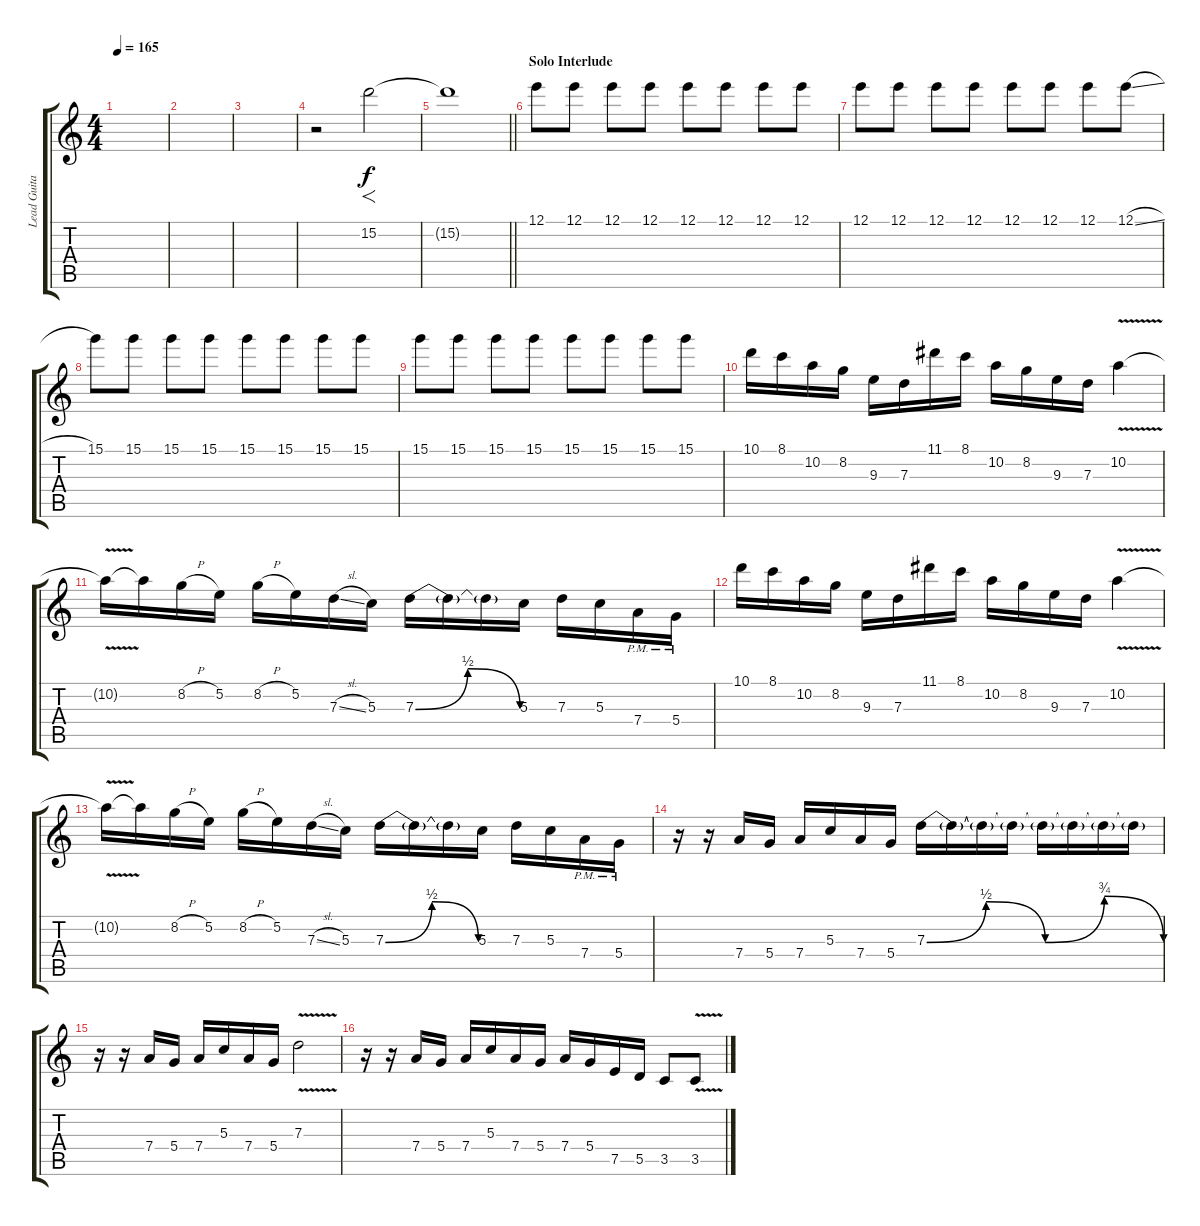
\track ("Lead Guitar 2" "Lead Guita") {instrument distortionguitar}
\staff {score tabs}
\tuning (E4 B3 G3 D3 A2 D2) {hide}
\ts (4 4)
\tempo 165
\clef g2
\ks c
|
|
|
r.2{volume 13 balance 8 instrument distortionguitar} 15.2.2{f dy f} |
\barLineRight lightlight
15.2{t}.1 |
\section ("" "Solo Interlude")
12.1.8 12.1.8 12.1.8 12.1.8 12.1.8 12.1.8 12.1.8 12.1.8 |
12.1.8 12.1.8 12.1.8 12.1.8 12.1.8 12.1.8 12.1.8 12.1{sl}.8 |
15.1.8 15.1.8 15.1.8 15.1.8 15.1.8 15.1.8 15.1.8 15.1.8 |
15.1.8 15.1.8 15.1.8 15.1.8 15.1.8 15.1.8 15.1.8 15.1.8 |
10.1.16 8.1.16 10.2.16 8.2.16 9.3.16 7.3.16 11.1.16 8.1.16 10.2.16 8.2.16 9.3.16 7.3.16 10.2{v}.4 |
10.2{t}.16 10.2{t}.16 8.2{h}.16 5.2.16 8.2{h}.16 5.2.16 7.3{sl}.16 5.3.16 7.3{be (bendrelease 0 0 30 2 30 2 60 0)}.16 7.3{t}.16 7.3{t}.16 5.3.16 7.3.16 5.3.16 7.4{pm}.16 5.4{pm}.16 |
10.1.16 8.1.16 10.2.16 8.2.16 9.3.16 7.3.16 11.1.16 8.1.16 10.2.16 8.2.16 9.3.16 7.3.16 10.2{v}.4 |
10.2{t}.16 10.2{t}.16 8.2{h}.16 5.2.16 8.2{h}.16 5.2.16 7.3{sl}.16 5.3.16 7.3{be (bendrelease 0 0 30 2 30 2 60 0)}.16 7.3{t}.16 7.3{t}.16 5.3.16 7.3.16 5.3.16 7.4{pm}.16 5.4{pm}.16 |
r.16 r.16 7.4.16 5.4.16 7.4.16 5.3.16 7.4.16 5.4.16 7.3{be (custom 0 0 15 2 30 0 45 3 60 0)}.16 7.3{t}.16 7.3{t}.16 7.3{t}.16 7.3{t}.16 7.3{t}.16 7.3{t}.16 7.3{t}.16 |
r.16 r.16 7.4.16 5.4.16 7.4.16 5.3.16 7.4.16 5.4.16 7.3{v}.2{instrument guitarharmonics} |
r.16{instrument distortionguitar} r.16 7.4.16 5.4.16 7.4.16 5.3.16 7.4.16 5.4.16 7.4.16 5.4.16 7.5.16 5.5.16 3.5.8 3.5{v}.8{instrument guitarharmonics}
